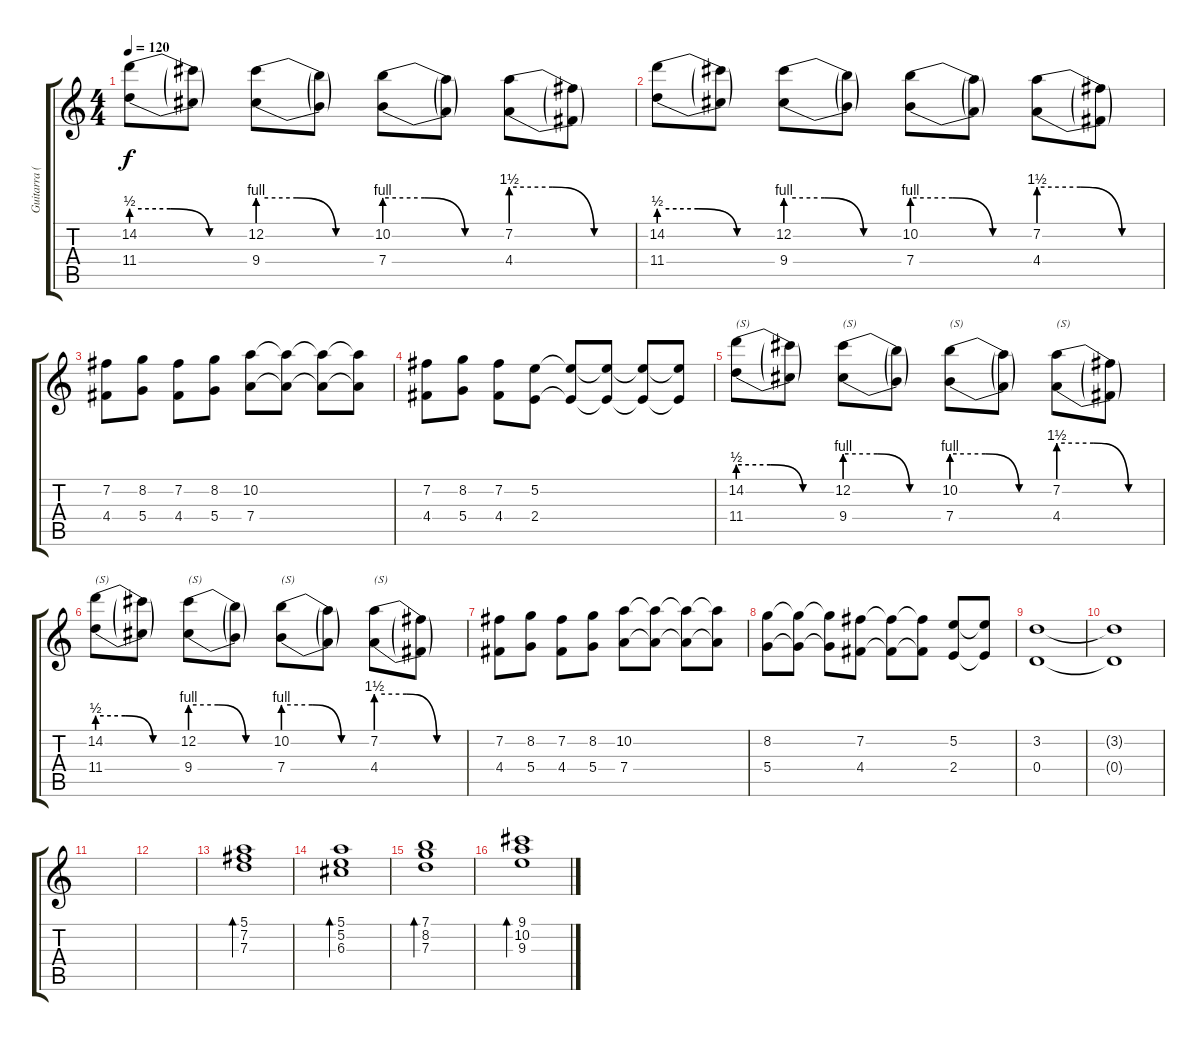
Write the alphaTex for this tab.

\track ("Guitarra (Overdriven)" "Guitarra (") {instrument overdrivenguitar}
\staff {score tabs}
\tuning (E4 B3 G3 D3 A2 E2) {hide}
\ts (4 4)
\tempo 120
\clef g2
\ks c
(14.2{be (custom 0 2 20 2 40 0 60 0)} 11.4{be (custom 0 2 20 2 40 0 60 0)}).8{dy f volume 15 instrument overdrivenguitar} (14.2{t} 11.4{t}).8 (12.2{be (custom 0 4 20 4 40 0 60 0)} 9.4{be (custom 0 4 20 4 40 0 60 0)}).8 (12.2{t} 9.4{t}).8 (10.2{be (custom 0 4 20 4 40 0 60 0)} 7.4{be (custom 0 4 20 4 40 0 60 0)}).8 (10.2{t} 7.4{t}).8 (7.2{be (custom 0 6 20 6 40 0 60 0)} 4.4{be (custom 0 6 20 6 40 0 60 0)}).8 (7.2{t} 4.4{t}).8 |
(14.2{be (custom 0 2 20 2 40 0 60 0)} 11.4{be (custom 0 2 20 2 40 0 60 0)}).8{instrument overdrivenguitar} (14.2{t} 11.4{t}).8 (12.2{be (custom 0 4 20 4 40 0 60 0)} 9.4{be (custom 0 4 20 4 40 0 60 0)}).8 (12.2{t} 9.4{t}).8 (10.2{be (custom 0 4 20 4 40 0 60 0)} 7.4{be (custom 0 4 20 4 40 0 60 0)}).8 (10.2{t} 7.4{t}).8 (7.2{be (custom 0 6 20 6 40 0 60 0)} 4.4{be (custom 0 6 20 6 40 0 60 0)}).8 (7.2{t} 4.4{t}).8 |
(7.2 4.4).8 (8.2 5.4).8 (7.2 4.4).8 (8.2 5.4).8 (10.2 7.4).8 (10.2{t} 7.4{t}).8 (10.2{t} 7.4{t}).8 (10.2{t} 7.4{t}).8 |
(7.2 4.4).8 (8.2 5.4).8 (7.2 4.4).8 (5.2 2.4).8 (5.2{t} 2.4{t}).8 (5.2{t} 2.4{t}).8 (5.2{t} 2.4{t}).8 (5.2{t} 2.4{t}).8 |
(14.2{be (custom 0 2 20 2 40 0 60 0)} 11.4{be (custom 0 2 20 2 40 0 60 0)}).8{txt "(S)" instrument overdrivenguitar} (14.2{t} 11.4{t}).8 (12.2{be (custom 0 4 20 4 40 0 60 0)} 9.4{be (custom 0 4 20 4 40 0 60 0)}).8{txt "(S)"} (12.2{t} 9.4{t}).8 (10.2{be (custom 0 4 20 4 40 0 60 0)} 7.4{be (custom 0 4 20 4 40 0 60 0)}).8{txt "(S)"} (10.2{t} 7.4{t}).8 (7.2{be (custom 0 6 20 6 40 0 60 0)} 4.4{be (custom 0 6 20 6 40 0 60 0)}).8{txt "(S)"} (7.2{t} 4.4{t}).8 |
(14.2{be (custom 0 2 20 2 40 0 60 0)} 11.4{be (custom 0 2 20 2 40 0 60 0)}).8{txt "(S)" instrument overdrivenguitar} (14.2{t} 11.4{t}).8 (12.2{be (custom 0 4 20 4 40 0 60 0)} 9.4{be (custom 0 4 20 4 40 0 60 0)}).8{txt "(S)"} (12.2{t} 9.4{t}).8 (10.2{be (custom 0 4 20 4 40 0 60 0)} 7.4{be (custom 0 4 20 4 40 0 60 0)}).8{txt "(S)"} (10.2{t} 7.4{t}).8 (7.2{be (custom 0 6 20 6 40 0 60 0)} 4.4{be (custom 0 6 20 6 40 0 60 0)}).8{txt "(S)"} (7.2{t} 4.4{t}).8 |
(7.2 4.4).8 (8.2 5.4).8 (7.2 4.4).8 (8.2 5.4).8 (10.2 7.4).8 (10.2{t} 7.4{t}).8 (10.2{t} 7.4{t}).8 (10.2{t} 7.4{t}).8 |
(8.2 5.4).8 (8.2{t} 5.4{t}).8 (8.2{t} 5.4{t}).8 (7.2 4.4).8 (7.2{t} 4.4{t}).8 (7.2{t} 4.4{t}).8 (5.2 2.4).8 (5.2{t} 2.4{t}).8 |
(3.2 0.4).1{volume 7} |
(3.2{t} 0.4{t}).1 |
|
|
(5.1 7.2 7.3).1{bd 480 volume 12 instrument electricguitarjazz} |
(5.1 5.2 6.3).1{bd 480} |
(7.1 8.2 7.3).1{bd 480} |
(9.1 10.2 9.3).1{bd 480}
